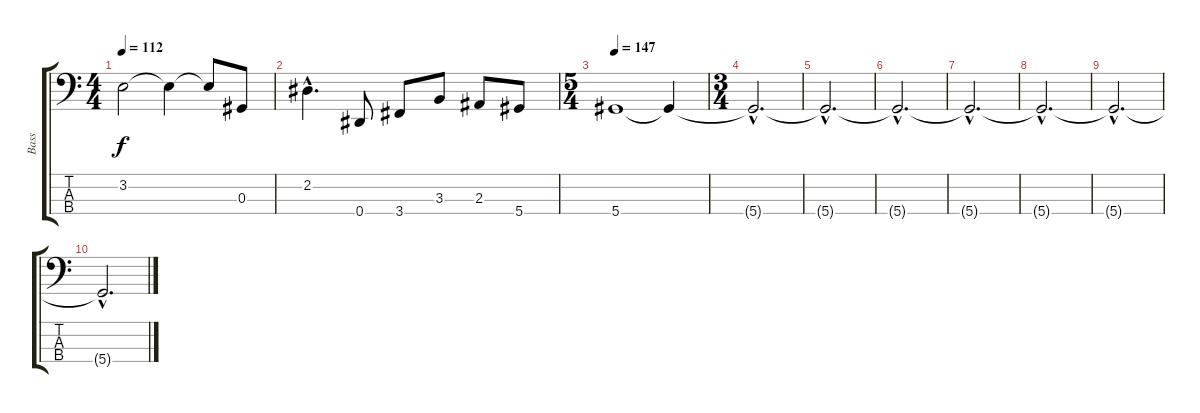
\track ("Bass" "Bass") {instrument electricbassfinger}
\staff {score tabs}
\tuning (Gb2 Db2 Ab1 Eb1) {hide}
\ts (4 4)
\tempo 112
\clef f4
\ks c
3.2{t}.2{dy f} 3.2{t}.4 3.2{t}.8 0.3.8 |
2.2{hac}.4{d} 0.4.8 3.4.8 3.3.8 2.3.8 5.4.8 |
\ts (5 4)
\tempo 147
5.4.1 5.4{t}.4 |
\ts (3 4)
5.4{hac t}.2{d} |
5.4{hac t}.2{d} |
5.4{hac t}.2{d} |
5.4{hac t}.2{d} |
5.4{hac t}.2{d} |
5.4{hac t}.2{d} |
5.4{hac t}.2{d volume 0}
